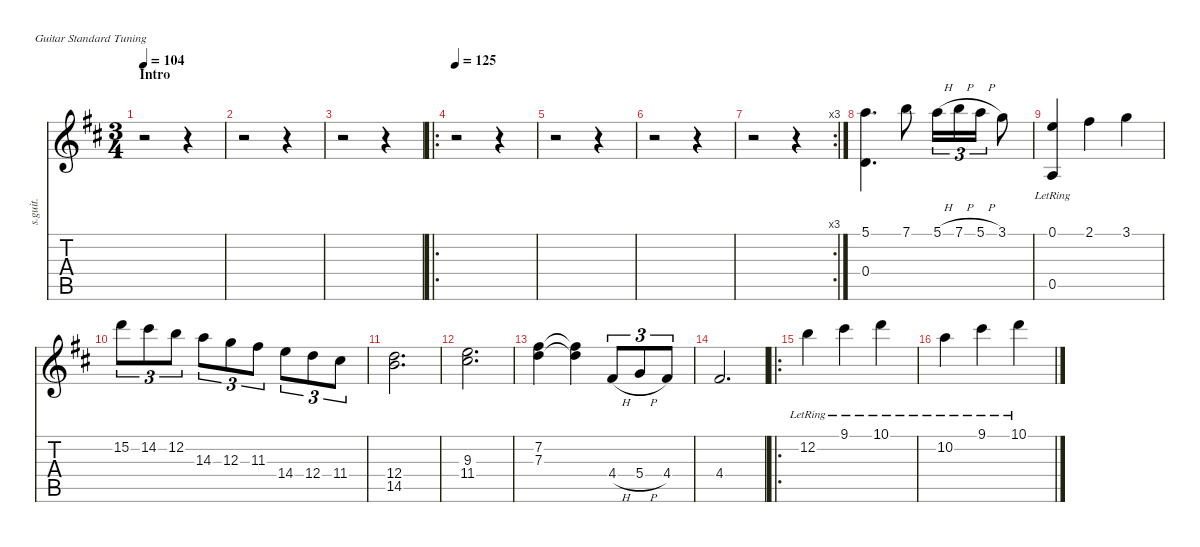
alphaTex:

\defaultSystemsLayout 4
\hideDynamics
\bracketExtendMode nobrackets
\track ("Guitar Acoustic 2" "s.guit.") {solo instrument acousticguitarsteel}
\staff {score tabs}
\tuning (E4 B3 G3 D3 A2 E2)
\ts (3 4)
\beaming (8 2 2 2)
\section ("" "Intro")
\tempo 104
\clef g2
\ks d
r.2{dy mp instrument acousticguitarsteel beam Down} r.4{beam Down} |
r.2{beam Down} r.4{beam Down} |
r.2{beam Down} r.4{beam Down} |
\ro
\tempo 125
r.2{beam Down} r.4{beam Down} |
r.2{beam Down} r.4{beam Down} |
r.2{beam Down} r.4{beam Down} |
\rc 3
r.2{beam Down} r.4{beam Down} |
(5.1{acc forcenatural} 0.4{acc forcenatural}).4{d beam Down} 7.1{acc forcenatural}.8{beam Down} 5.1{h acc forcenatural}.16{tu (3 2) beam Down} 7.1{h acc forcenatural}.16{tu (3 2) beam Down} 5.1{h acc forcenatural}.16{tu (3 2) beam Down} 3.1{acc forcenatural}.8{beam Down} |
(0.1{acc forcenatural} 0.5{lr acc forcenatural}).4{beam Up} 2.1{acc #}.4{beam Down} 3.1{acc forcenatural}.4{beam Down} |
15.2{acc forcenatural}.8{tu (3 2) beam Down} 14.2{acc #}.8{tu (3 2) beam Down} 12.2{acc forcenatural}.8{tu (3 2) beam Down} 14.3{acc forcenatural}.8{tu (3 2) beam Down} 12.3{acc forcenatural}.8{tu (3 2) beam Down} 11.3{acc #}.8{tu (3 2) beam Down} 14.4{acc forcenatural}.8{tu (3 2) beam Down} 12.4{acc forcenatural}.8{tu (3 2) beam Down} 11.4{acc #}.8{tu (3 2) beam Down} |
(12.4{acc forcenatural} 14.5{acc forcenatural}).2{d beam Down} |
(9.3{acc forcenatural} 11.4{acc #}).2{d} |
(7.2{acc #} 7.3{acc forcenatural}).4{beam Down} (7.2{t acc #} 7.3{t acc forcenatural}).4{dy f beam Down} 4.4{h acc #}.8{tu (3 2) dy mp beam Up} 5.4{h acc forcenatural}.8{tu (3 2) beam Up} 4.4{acc #}.8{tu (3 2) beam Up} |
4.4{acc #}.2{d beam Up} |
\ro
12.2{lr acc forcenatural}.4{dy mf beam Down} 9.1{lr acc #}.4{beam Down} 10.1{lr acc forcenatural}.4{beam Down} |
10.2{lr acc forcenatural}.4{beam Down} 9.1{lr acc #}.4{beam Down} 10.1{lr acc forcenatural}.4{beam Down}
